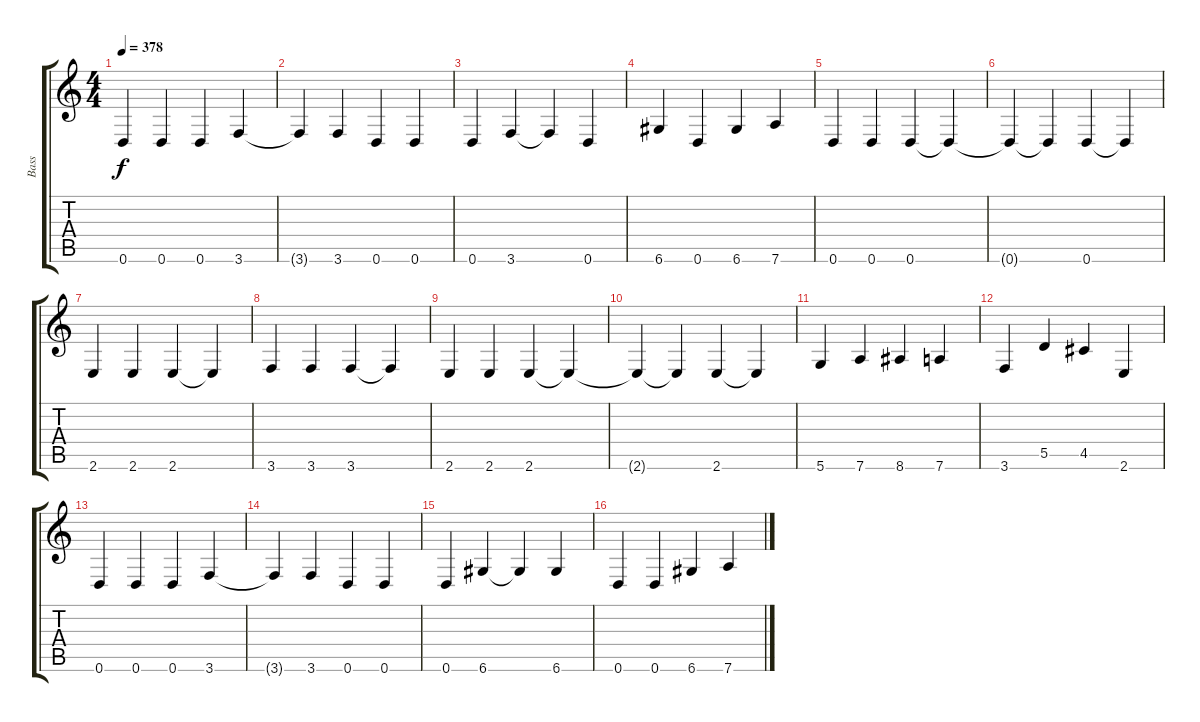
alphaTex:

\track ("Bass" "Bass") {instrument electricbassfinger}
\staff {score tabs}
\tuning (E4 B3 G3 D3 A2 D2) {hide}
\ts (4 4)
\tempo 378
\clef g2
\ks c
0.6.4{dy f} 0.6.4 0.6.4 3.6.4 |
3.6{t}.4 3.6.4 0.6.4 0.6.4 |
0.6.4 3.6.4 3.6{t}.4 0.6.4 |
6.6.4 0.6.4 6.6.4 7.6.4 |
0.6.4 0.6.4 0.6.4 0.6{t}.4 |
0.6{t}.4 0.6{t}.4 0.6.4 0.6{t}.4 |
2.6.4 2.6.4 2.6.4 2.6{t}.4 |
3.6.4 3.6.4 3.6.4 3.6{t}.4 |
2.6.4 2.6.4 2.6.4 2.6{t}.4 |
2.6{t}.4 2.6{t}.4 2.6.4 2.6{t}.4 |
5.6.4 7.6.4 8.6.4 7.6.4 |
3.6.4 5.5.4 4.5.4 2.6.4 |
0.6.4 0.6.4 0.6.4 3.6.4 |
3.6{t}.4 3.6.4 0.6.4 0.6.4 |
0.6.4 6.6.4 6.6{t}.4 6.6.4 |
0.6.4 0.6.4 6.6.4 7.6.4
